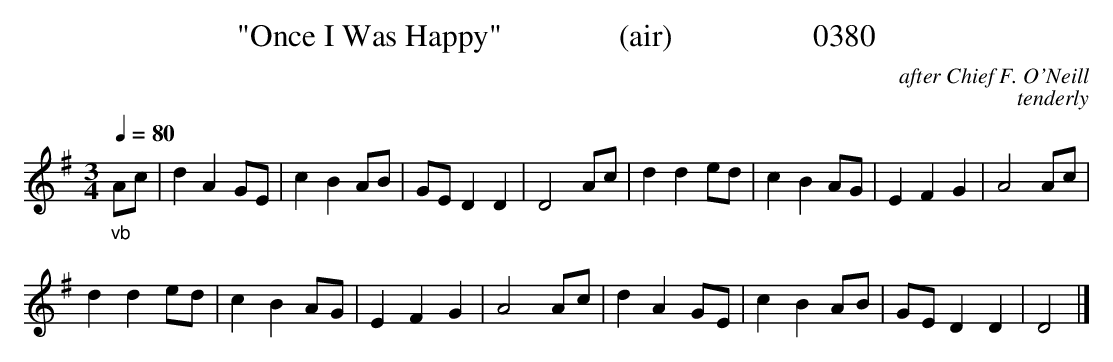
X:1
T:"Once I Was Happy"               (air)                  0380
C:after Chief F. O'Neill
C:tenderly
Q:1/4=80
M:3/4
L:1/8
K:G
"_vb"Ac|d2A2GE|c2B2AB|GE D2D2|D4Ac|d2d2ed|c2B2AG|E2F2G2|A4Ac|
d2d2ed|c2B2AG|E2F2G2|A4Ac|d2A2GE|c2B2AB|GE D2D2|D4|]
